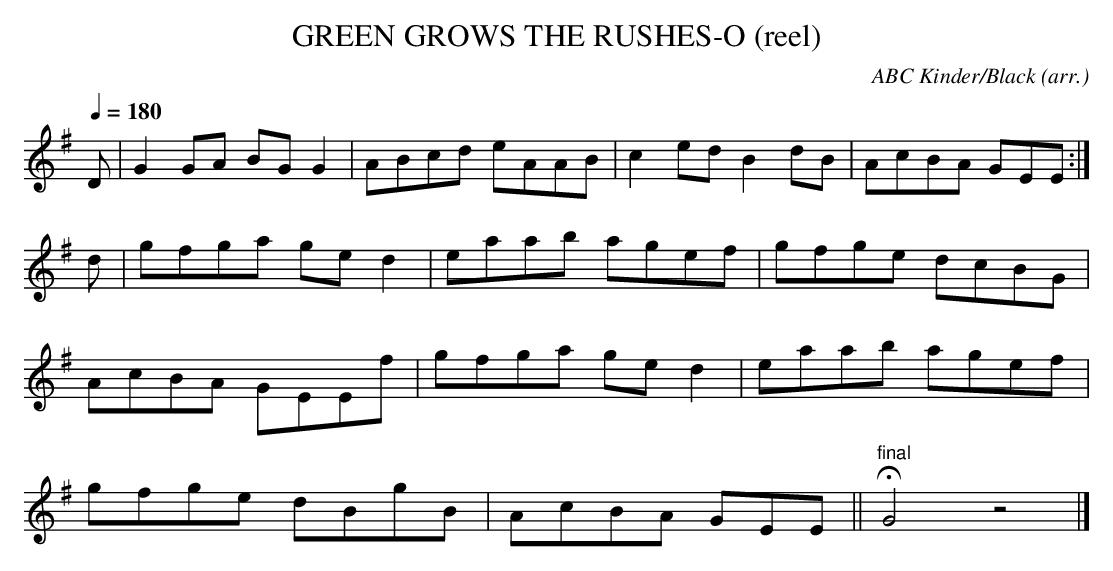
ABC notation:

X:1
T:GREEN GROWS THE RUSHES-O (reel)\
C:ABC Kinder/Black (arr.)\
in 4/4, it can be played either way.\
M:4/4\
L:1/8\
Q:1/4=180\
K:G\
D|G2GA BGG2|ABcd eAAB|c2ed B2dB|AcBA GEE:|\
d|gfga ge d2|eaab agef|gfge dcBG|AcBA GEEf|\
gfga ge d2|eaab agef|gfge dBgB|AcBA GEE||"final"HG4z4|]\
\
\
\
